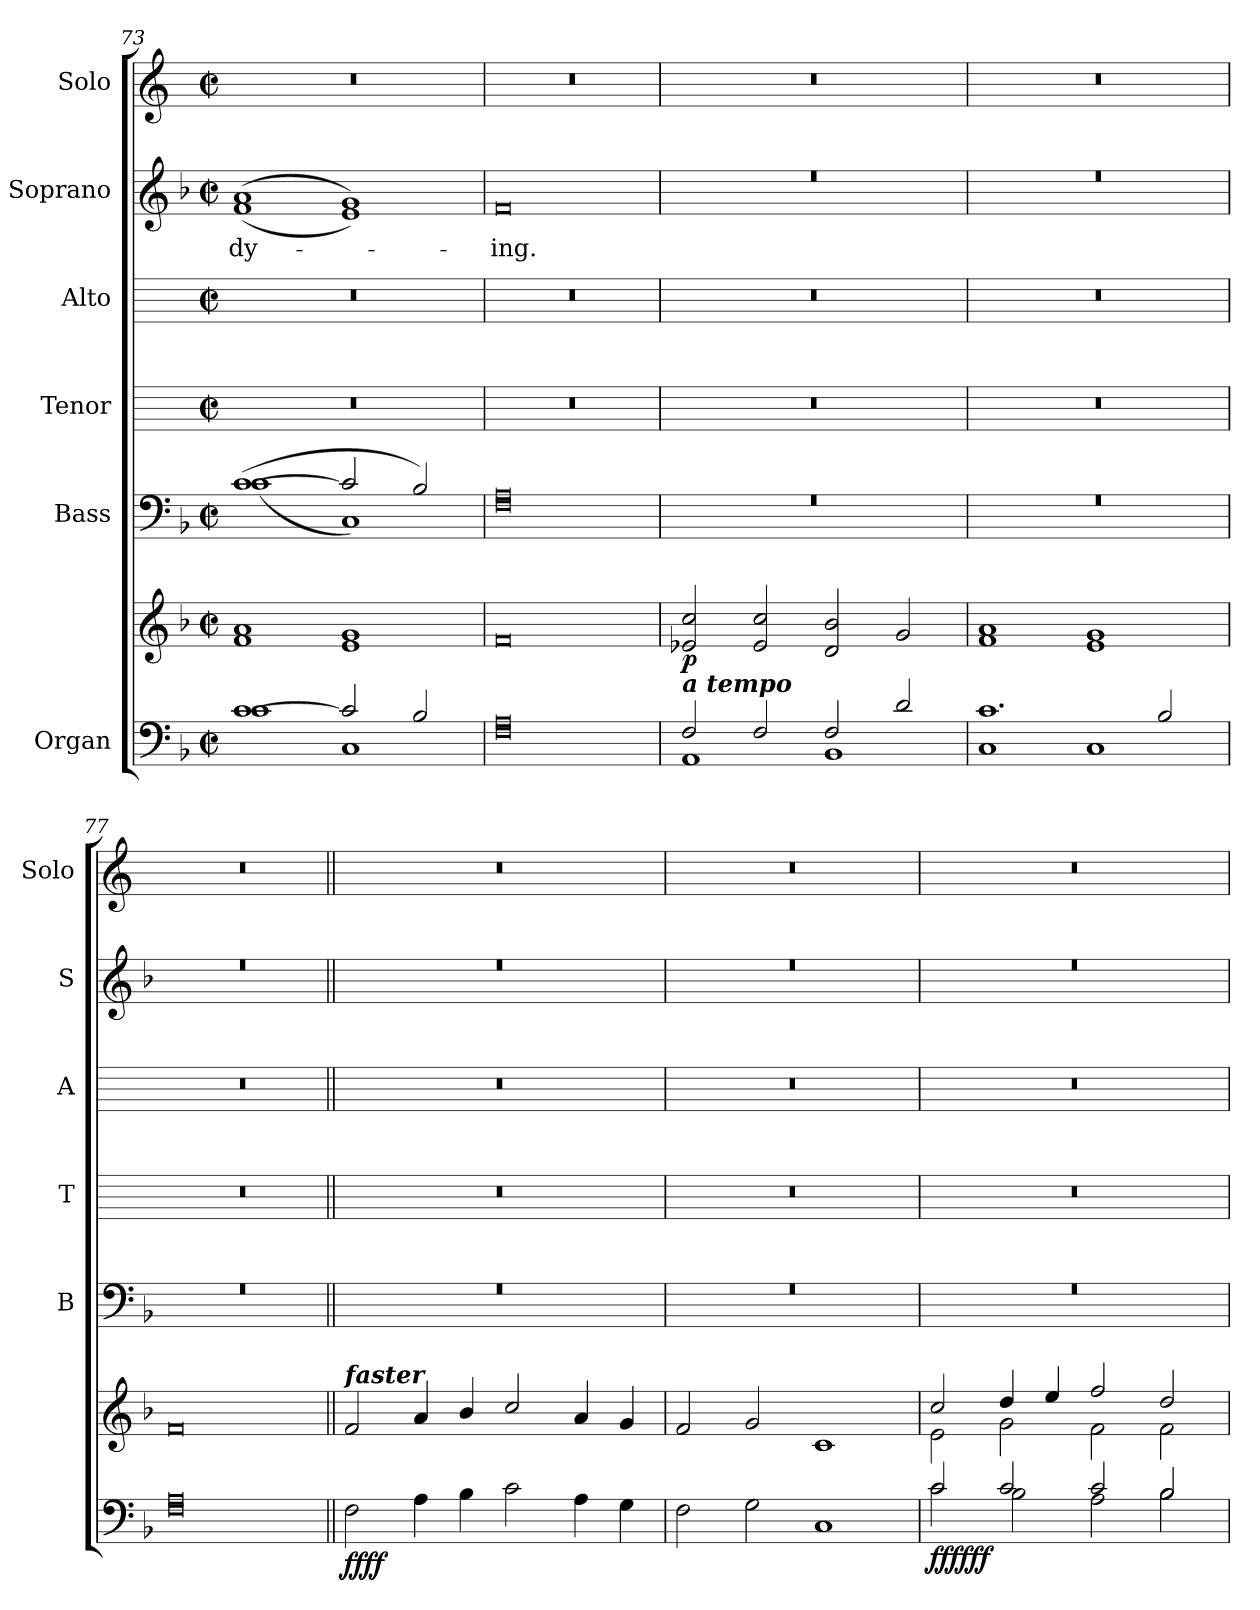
**kern	**kern	**dynam	**kern	**kern	**kern	**kern	**text	**kern
*part6	*part6	*part6	*part5	*part4	*part3	*part2	*part2	*part1
*staff7	*staff6	*staff6/7	*staff5	*staff4	*staff3	*staff2	*staff2	*staff1
*I"Organ	*	*	*I"Bass	*I"Tenor	*I"Alto	*I"Soprano	*	*I"Solo
*	*	*	*I'B	*I'T	*I'A	*I'S	*	*I'Solo
*clefF4	*clefG2	*	*clefF4	*	*	*clefG2	*	*clefG2
*k[b-]	*k[b-]	*	*k[b-]	*	*	*k[b-]	*	*k[]
*F:	*F:	*	*F:	*	*	*F:	*	*C:
*M4/2	*M4/2	*	*M4/2	*M4/2	*M4/2	*M4/2	*	*M4/2
*met(c|)	*met(c|)	*	*met(c|)	*met(c|)	*met(c|)	*met(c|)	*	*met(c|)
=73	=73	=73	=73	=73	=73	=73	=73	=73
*^	*^	*	*^	*	*	*	*	*
!	!	!	!	!	!	!	!	!	!	!LO:LY:b	!
*	*	*	*	*	*	*	*	*	*^	*	*
[1c/	1c	1f/ 1a/	0ryy	.	(>[1c/	(1c	0r	0r	(>1a/	(<1f\	-dy-	0r
2c/]	1C	1e/ 1g/	.	.	2c/]	1C)	.	.	1g/)	1e\)	.	.
2B-/	.	.	.	.	2B-/)	.	.	.	.	.	.	.
=74	=74	=74	=74	=74	=74	=74	=74	=74	=74	=74	=74	=74
!	!	!	!	!	!	!	!	!	!	!	!LO:LY:b	!
0A/	0F	0f/	0ryy	.	0A/	0F	0r	0r	0f/	0ryy	ing.	0r
=75	=75	=75	=75	=75	=75	=75	=75	=75	=75	=75	=75	=75
!	!	!LO:TX:b:Bi:t=a tempo	!	!	!	!	!	!	!	!	!	!
!	!	!	!	!LO:DY:b	!	!	!	!	!	!	!	!
2F/	1AA	2e-X/ 2cc/	0ryy	p	0r	0ryy	0r	0r	0r	0ryy	.	0r
2F/	.	2e-/ 2cc/	.	.	.	.	.	.	.	.	.	.
2F/	1BB-	2d/ 2b-/	.	.	.	.	.	.	.	.	.	.
2d/	.	2g/	.	.	.	.	.	.	.	.	.	.
=76	=76	=76	=76	=76	=76	=76	=76	=76	=76	=76	=76	=76
1.c/	1C	1f/ 1a/	0ryy	.	0r	0ryy	0r	0r	0r	0ryy	.	0r
.	1C	1e/ 1g/	.	.	.	.	.	.	.	.	.	.
2B-/	.	.	.	.	.	.	.	.	.	.	.	.
=77	=77	=77	=77	=77	=77	=77	=77	=77	=77	=77	=77	=77
0A/	0F	0f/	0ryy	.	0r	0ryy	0r	0r	0r	0ryy	.	0r
=78||	=78||	=78||	=78||	=78||	=78||	=78||	=78||	=78||	=78||	=78||	=78||	=78||
*	*	*MM224	*	*	*	*	*	*	*	*	*	*
!	!	!LO:TX:a:Bi:t=faster	!	!	!	!	!	!	!	!	!	!
!	!	!	!	!LO:DY:b=2	!	!	!	!	!	!	!	!
!	!	!	!	!LO:DY:n=1:b	!	!	!	!	!	!	!	!
0ryy	2F	2f/	0ryy	ff ff	0r	0ryy	0r	0r	0r	0ryy	.	0r
.	4A	4a/	.	.	.	.	.	.	.	.	.	.
.	4B-	4b-/	.	.	.	.	.	.	.	.	.	.
.	2c	2cc/	.	.	.	.	.	.	.	.	.	.
.	4A	4a/	.	.	.	.	.	.	.	.	.	.
.	4G	4g/	.	.	.	.	.	.	.	.	.	.
=79	=79	=79	=79	=79	=79	=79	=79	=79	=79	=79	=79	=79
0ryy	2F	2f/	0ryy	.	0r	0ryy	0r	0r	0r	0ryy	.	0r
.	2G	2g/	.	.	.	.	.	.	.	.	.	.
.	1C	1c/	.	.	.	.	.	.	.	.	.	.
=80	=80	=80	=80	=80	=80	=80	=80	=80	=80	=80	=80	=80
!	!	!	!	!LO:DY:b=2	!	!	!	!	!	!	!	!
!	!	!	!	!LO:DY:n=1:b	!	!	!	!	!	!	!	!
!	!	!	!	!LO:DY:n=2:b	!	!	!	!	!	!	!	!
2c/	2c	2cc/	2e\	ff ff ff	0r	0ryy	0r	0r	0r	0ryy	.	0r
2c/	2B-	4dd/	2g\	.	.	.	.	.	.	.	.	.
.	.	4ee/	.	.	.	.	.	.	.	.	.	.
2c/	2A	2ff/	2f\	.	.	.	.	.	.	.	.	.
2B-/	2B-	2dd/	2f\	.	.	.	.	.	.	.	.	.
*v	*v	*	*	*	*v	*v	*	*	*v	*v	*	*
*	*v	*v	*	*	*	*	*	*	*
=	=	=	=	=	=	=	=	=
*-	*-	*-	*-	*-	*-	*-	*-	*-
